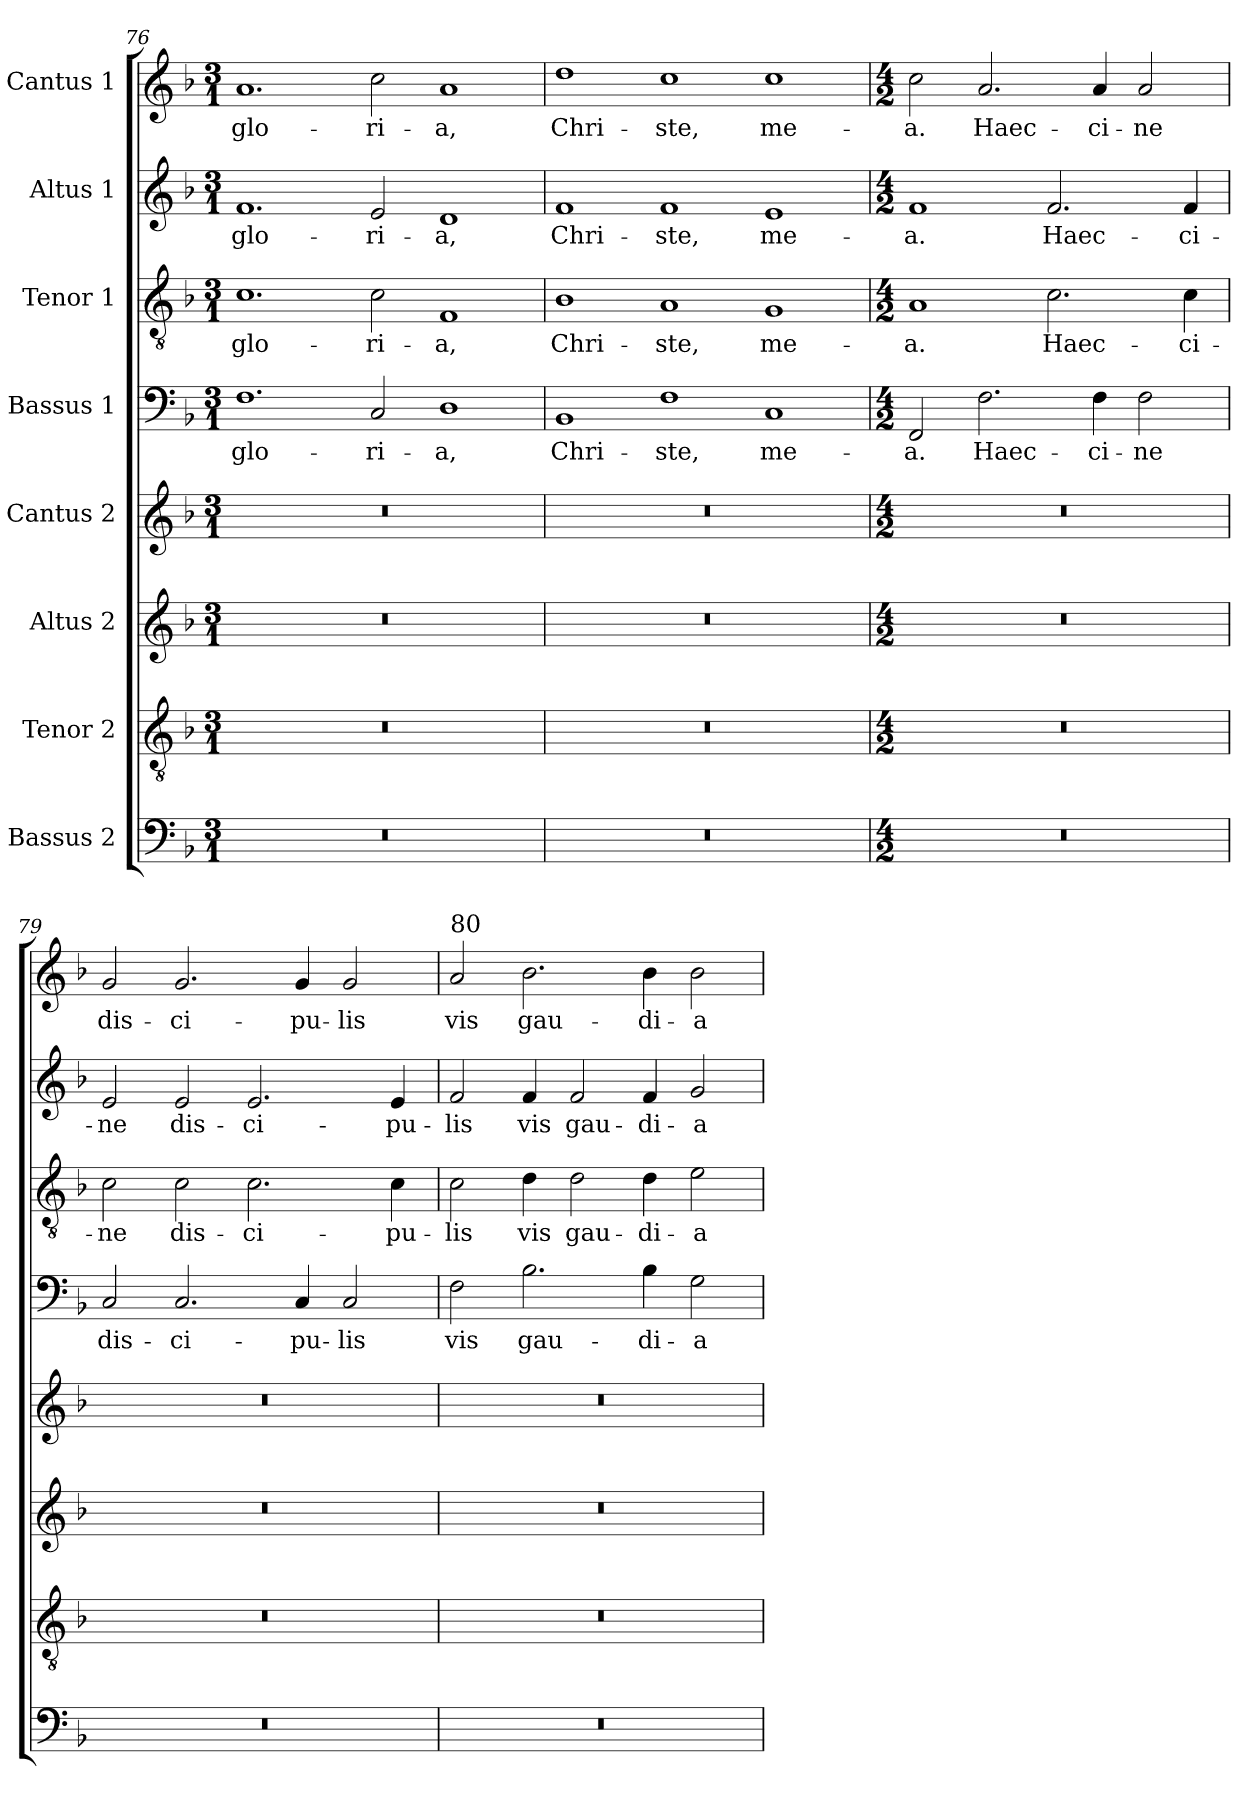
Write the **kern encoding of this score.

**kern	**kern	**kern	**kern	**kern	**text	**kern	**text	**kern	**text	**kern	**text
*part8	*part7	*part6	*part5	*part4	*part4	*part3	*part3	*part2	*part2	*part1	*part1
*staff8	*staff7	*staff6	*staff5	*staff4	*staff4	*staff3	*staff3	*staff2	*staff2	*staff1	*staff1
*I"Bassus 2	*I"Tenor 2	*I"Altus 2	*I"Cantus 2	*I"Bassus 1	*	*I"Tenor 1	*	*I"Altus 1	*	*I"Cantus 1	*
*clefF4	*clefGv2	*clefG2	*clefG2	*clefF4	*	*clefGv2	*	*clefG2	*	*clefG2	*
*k[b-]	*k[b-]	*k[b-]	*k[b-]	*k[b-]	*	*k[b-]	*	*k[b-]	*	*k[b-]	*
*M3/1	*M3/1	*M3/1	*M3/1	*M3/1	*	*M3/1	*	*M3/1	*	*M3/1	*
=76	=76	=76	=76	=76	=76	=76	=76	=76	=76	=76	=76
!	!	!	!	!	!LO:LY:b	!	!LO:LY:b	!	!LO:LY:b	!	!LO:LY:b
0.r	0.r	0.r	0.r	1.F	glo-	1.c	glo-	1.f	glo-	1.a	glo-
!	!	!	!	!	!LO:LY:b	!	!LO:LY:b	!	!LO:LY:b	!	!LO:LY:b
.	.	.	.	2C/	ri-	2c\	ri-	2e/	ri-	2cc\	ri-
!	!	!	!	!	!LO:LY:b	!	!LO:LY:b	!	!LO:LY:b	!	!LO:LY:b
.	.	.	.	1D	a,	1F	a,	1d	a,	1a	a,
=77	=77	=77	=77	=77	=77	=77	=77	=77	=77	=77	=77
!	!	!	!	!	!LO:LY:b	!	!LO:LY:b	!	!LO:LY:b	!	!LO:LY:b
0.r	0.r	0.r	0.r	1BB-	Chri-	1B-	Chri-	1f	Chri-	1dd	Chri-
!	!	!	!	!	!LO:LY:b	!	!LO:LY:b	!	!LO:LY:b	!	!LO:LY:b
.	.	.	.	1F	ste,	1A	ste,	1f	ste,	1cc	ste,
!	!	!	!	!	!LO:LY:b	!	!LO:LY:b	!	!LO:LY:b	!	!LO:LY:b
.	.	.	.	1C	me-	1G	me-	1e	me-	1cc	me-
=78	=78	=78	=78	=78	=78	=78	=78	=78	=78	=78	=78
*M4/2	*M4/2	*M4/2	*M4/2	*M4/2	*	*M4/2	*	*M4/2	*	*M4/2	*
!	!	!	!	!	!LO:LY:b	!	!LO:LY:b	!	!LO:LY:b	!	!LO:LY:b
0r	0r	0r	0r	2FF/	a.	1A	a.	1f	a.	2cc\	a.
!	!	!	!	!	!LO:LY:b	!	!	!	!	!	!LO:LY:b
.	.	.	.	2.F\	Haec-	.	.	.	.	2.a/	Haec-
!	!	!	!	!	!	!	!LO:LY:b	!	!LO:LY:b	!	!
.	.	.	.	.	.	2.c\	Haec-	2.f/	Haec-	.	.
!	!	!	!	!	!LO:LY:b	!	!	!	!	!	!LO:LY:b
.	.	.	.	4F\	ci-	.	.	.	.	4a/	ci-
!	!	!	!	!	!LO:LY:b	!	!	!	!	!	!LO:LY:b
.	.	.	.	2F\	ne	.	.	.	.	2a/	ne
!	!	!	!	!	!	!	!LO:LY:b	!	!LO:LY:b	!	!
.	.	.	.	.	.	4c\	ci-	4f/	ci-	.	.
!!LO:LB:g=z
=79	=79	=79	=79	=79	=79	=79	=79	=79	=79	=79	=79
!	!	!	!	!	!LO:LY:b	!	!LO:LY:b	!	!LO:LY:b	!	!LO:LY:b
0r	0r	0r	0r	2C/	dis-	2c\	ne	2e/	ne	2g/	dis-
!	!	!	!	!	!LO:LY:b	!	!LO:LY:b	!	!LO:LY:b	!	!LO:LY:b
.	.	.	.	2.C/	ci-	2c\	dis-	2e/	dis-	2.g/	ci-
!	!	!	!	!	!	!	!LO:LY:b	!	!LO:LY:b	!	!
.	.	.	.	.	.	2.c\	ci-	2.e/	ci-	.	.
!	!	!	!	!	!LO:LY:b	!	!	!	!	!	!LO:LY:b
.	.	.	.	4C/	pu-	.	.	.	.	4g/	pu-
!	!	!	!	!	!LO:LY:b	!	!	!	!	!	!LO:LY:b
.	.	.	.	2C/	lis	.	.	.	.	2g/	lis
!	!	!	!	!	!	!	!LO:LY:b	!	!LO:LY:b	!	!
.	.	.	.	.	.	4c\	pu-	4e/	pu-	.	.
!!LO:PB:g=z
=80	=80	=80	=80	=80	=80	=80	=80	=80	=80	=80	=80
!	!	!	!	!	!	!	!	!	!	!LO:TX:a:t=80	!
!	!	!	!	!	!LO:LY:b	!	!LO:LY:b	!	!LO:LY:b	!	!LO:LY:b
0r	0r	0r	0r	2F\	vis	2c\	lis	2f/	lis	2a/	vis
!	!	!	!	!	!LO:LY:b	!	!LO:LY:b	!	!LO:LY:b	!	!LO:LY:b
.	.	.	.	2.B-\	gau-	4d\	vis	4f/	vis	2.b-\	gau-
!	!	!	!	!	!	!	!LO:LY:b	!	!LO:LY:b	!	!
.	.	.	.	.	.	2d\	gau-	2f/	gau-	.	.
!	!	!	!	!	!LO:LY:b	!	!LO:LY:b	!	!LO:LY:b	!	!LO:LY:b
.	.	.	.	4B-\	di-	4d\	di-	4f/	di-	4b-\	di-
!	!	!	!	!	!LO:LY:b	!	!LO:LY:b	!	!LO:LY:b	!	!LO:LY:b
.	.	.	.	2G\	a	2e\	a	2g/	a	2b-\	a
=	=	=	=	=	=	=	=	=	=	=	=
*-	*-	*-	*-	*-	*-	*-	*-	*-	*-	*-	*-
